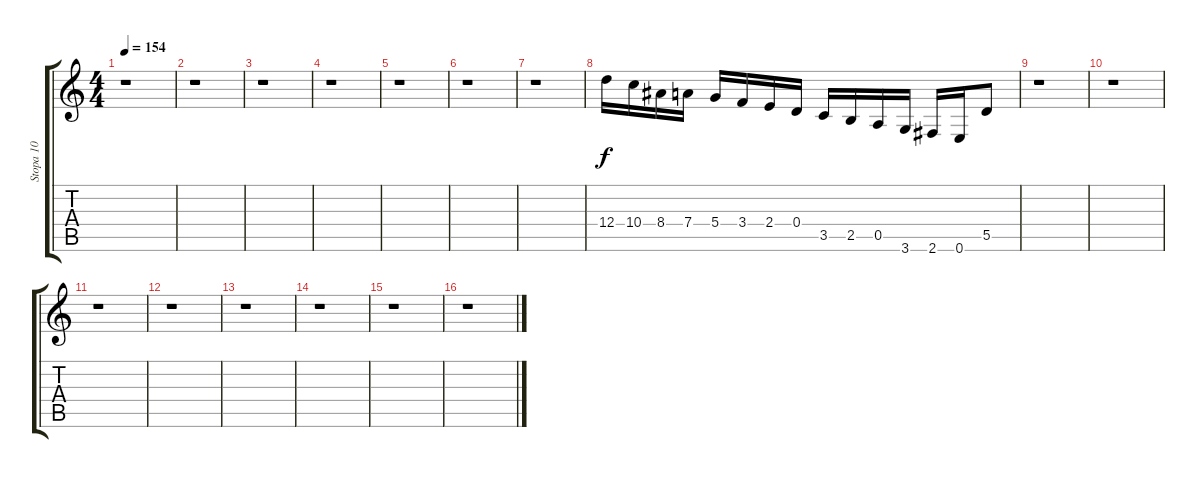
\track ("Stopa 10" "Stopa 10") {instrument distortionguitar}
\staff {score tabs}
\tuning (E4 B3 G3 D3 A2 E2) {hide}
\ts (4 4)
\tempo 154
\clef g2
\ks c
r.1{dy f} |
r.1 |
r.1 |
r.1 |
r.1 |
r.1 |
r.1 |
12.4.16{volume 12 instrument guitarfretnoise} 10.4.16 8.4.16 7.4.16 5.4.16 3.4.16 2.4.16 0.4.16 3.5.16 2.5.16 0.5.16 3.6.16 2.6.16 0.6.16 5.5.8 |
r.1{volume 8 instrument distortionguitar} |
r.1 |
r.1 |
r.1 |
r.1 |
r.1 |
r.1 |
r.1
